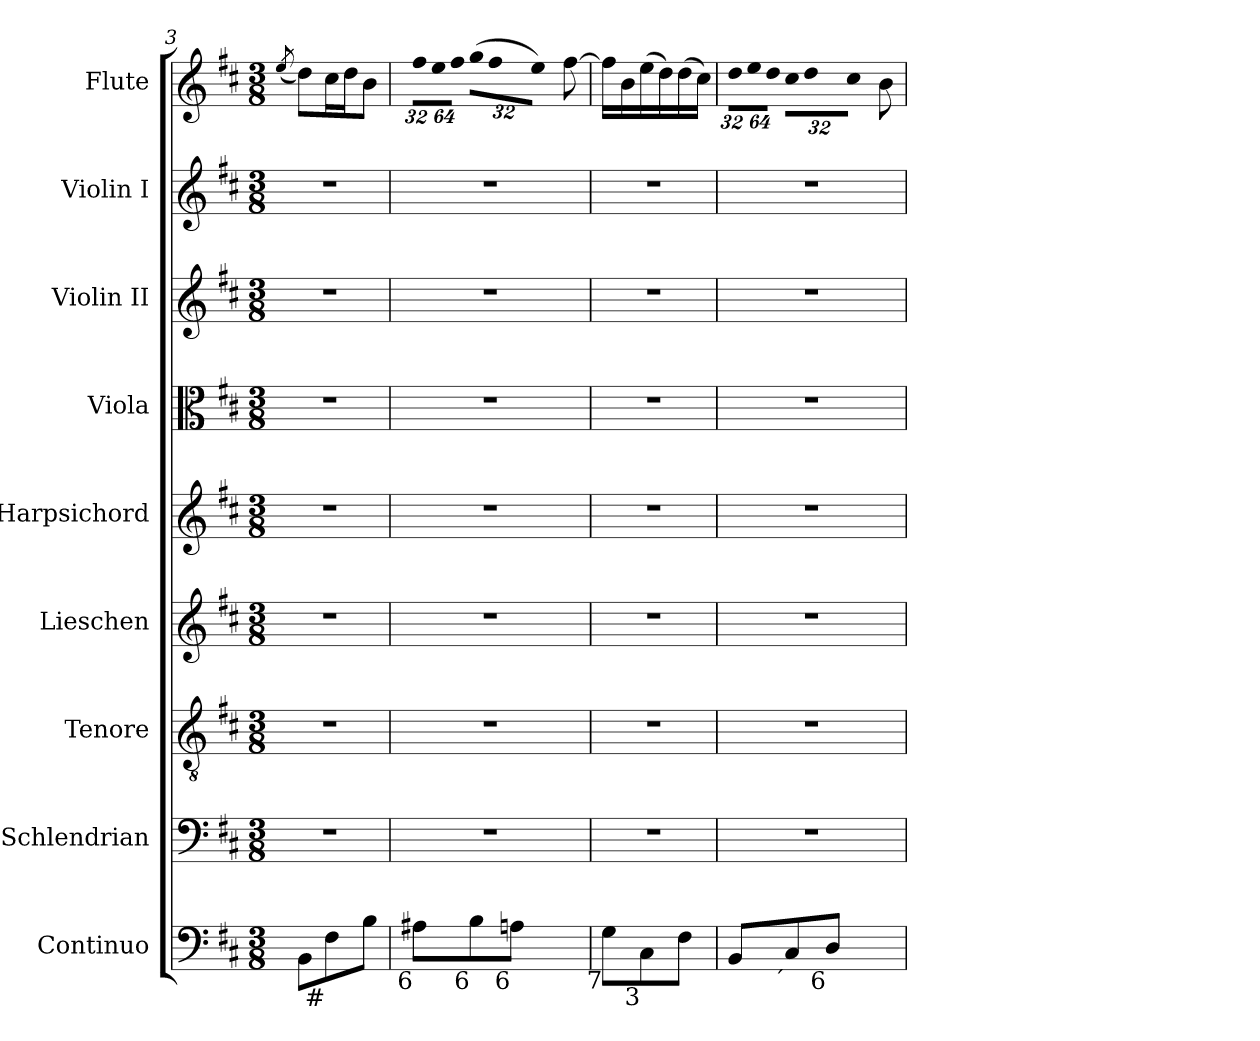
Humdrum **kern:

**kern	**kern	**kern	**kern	**kern	**kern	**kern	**kern	**kern
*part9	*part8	*part7	*part6	*part5	*part4	*part3	*part2	*part1
*staff9	*staff8	*staff7	*staff6	*staff5	*staff4	*staff3	*staff2	*staff1
*I"Continuo	*I"Schlendrian	*I"Tenore	*I"Lieschen	*I"Harpsichord	*I"Viola	*I"Violin II	*I"Violin I	*I"Flute
*I'Continuo	*I'Schlendrian	*I'Tenore	*I'Lieschen	*	*I'Viola	*	*	*
*clefF4	*clefF4	*clefGv2	*clefG2	*clefG2	*clefC3	*clefG2	*clefG2	*clefG2
*	*	*ITrd7c12	*	*	*	*	*	*
*k[f#c#]	*k[f#c#]	*k[f#c#]	*k[f#c#]	*k[f#c#]	*k[f#c#]	*k[f#c#]	*k[f#c#]	*k[f#c#]
*D:	*D:	*D:	*D:	*D:	*D:	*D:	*D:	*D:
*M3/8	*M3/8	*M3/8	*M3/8	*M3/8	*M3/8	*M3/8	*M3/8	*M3/8
=3	=3	=3	=3	=3	=3	=3	=3	=3
.	.	.	.	.	.	.	.	(8qeei/
!	!LO:N:vis=1	!LO:N:vis=1	!LO:N:vis=1	!LO:N:vis=1	!LO:N:vis=1	!LO:N:vis=1	!LO:N:vis=1	!
8BBi\L	4.r	4.r	4.r	4.r	4.r	4.r	4.r	8ddi\L)
!LO:TX:b:rj:t=#	!	!	!	!	!	!	!	!
8F#i\	.	.	.	.	.	.	.	16cc#i\L
.	.	.	.	.	.	.	.	16ddi\J
8Bi\J	.	.	.	.	.	.	.	8bi\J
=4	=4	=4	=4	=4	=4	=4	=4	=4
!	!LO:N:vis=1	!LO:N:vis=1	!LO:N:vis=1	!LO:N:vis=1	!LO:N:vis=1	!LO:N:vis=1	!LO:N:vis=1	!
*	*	*	*	*	*	*	*	*Xbrackettup
!LO:TX:b:rj:t=6	!	!	!	!	!	!	!	!
!	!	!	!	!	!	!	!	!LO:N:vis=16
8A#Xi\L	4.r	4.r	4.r	4.r	4.r	4.r	4.r	512%21ff#i\LL
!	!	!	!	!	!	!	!	!LO:N:vis=16
.	.	.	.	.	.	.	.	1024%43eei\
!	!	!	!	!	!	!	!	!LO:N:vis=16
.	.	.	.	.	.	.	.	1024%43ff#i\JJ
!LO:TX:b:rj:t=6	!	!	!	!	!	!	!	!
!	!	!	!	!	!	!	!	!LO:N:vis=16
8Bi\	.	.	.	.	.	.	.	(512%21ggi\LL
!	!	!	!	!	!	!	!	!LO:N:vis=16
.	.	.	.	.	.	.	.	1024%43ff#i\
!	!	!	!	!	!	!	!	!LO:N:vis=16
.	.	.	.	.	.	.	.	1024%43eei\JJ)
!LO:TX:b:rj:t=6	!	!	!	!	!	!	!	!
8Ani\J	.	.	.	.	.	.	.	[8ff#i\
=5	=5	=5	=5	=5	=5	=5	=5	=5
!LO:TX:b:rj:t=7	!	!	!	!	!	!	!	!
!	!LO:N:vis=1	!LO:N:vis=1	!LO:N:vis=1	!LO:N:vis=1	!LO:N:vis=1	!LO:N:vis=1	!LO:N:vis=1	!
8Gi\L	4.r	4.r	4.r	4.r	4.r	4.r	4.r	16ff#i\LL]
.	.	.	.	.	.	.	.	16bi\
!LO:TX:b:rj:t=3	!	!	!	!	!	!	!	!
8C#i\	.	.	.	.	.	.	.	(16eei\
.	.	.	.	.	.	.	.	16ddi\)
8F#i\J	.	.	.	.	.	.	.	(16ddi\
.	.	.	.	.	.	.	.	16cc#i\JJ)
=6	=6	=6	=6	=6	=6	=6	=6	=6
!	!LO:N:vis=1	!LO:N:vis=1	!LO:N:vis=1	!LO:N:vis=1	!LO:N:vis=1	!LO:N:vis=1	!LO:N:vis=1	!LO:N:vis=16
8BBi/L	4.r	4.r	4.r	4.r	4.r	4.r	4.r	512%21ddi\LL
!	!	!	!	!	!	!	!	!LO:N:vis=16
.	.	.	.	.	.	.	.	1024%43eei\
!	!	!	!	!	!	!	!	!LO:N:vis=16
.	.	.	.	.	.	.	.	1024%43ddi\JJ
!LO:TX:b:rj:t=´	!	!	!	!	!	!	!	!
!	!	!	!	!	!	!	!	!LO:N:vis=16
8C#i/	.	.	.	.	.	.	.	512%21cc#i\LL
!	!	!	!	!	!	!	!	!LO:N:vis=16
.	.	.	.	.	.	.	.	1024%43ddi\
!	!	!	!	!	!	!	!	!LO:N:vis=16
.	.	.	.	.	.	.	.	1024%43cc#i\JJ
!LO:TX:b:rj:t=6	!	!	!	!	!	!	!	!
8Di/J	.	.	.	.	.	.	.	8bi\
=	=	=	=	=	=	=	=	=
*-	*-	*-	*-	*-	*-	*-	*-	*-
